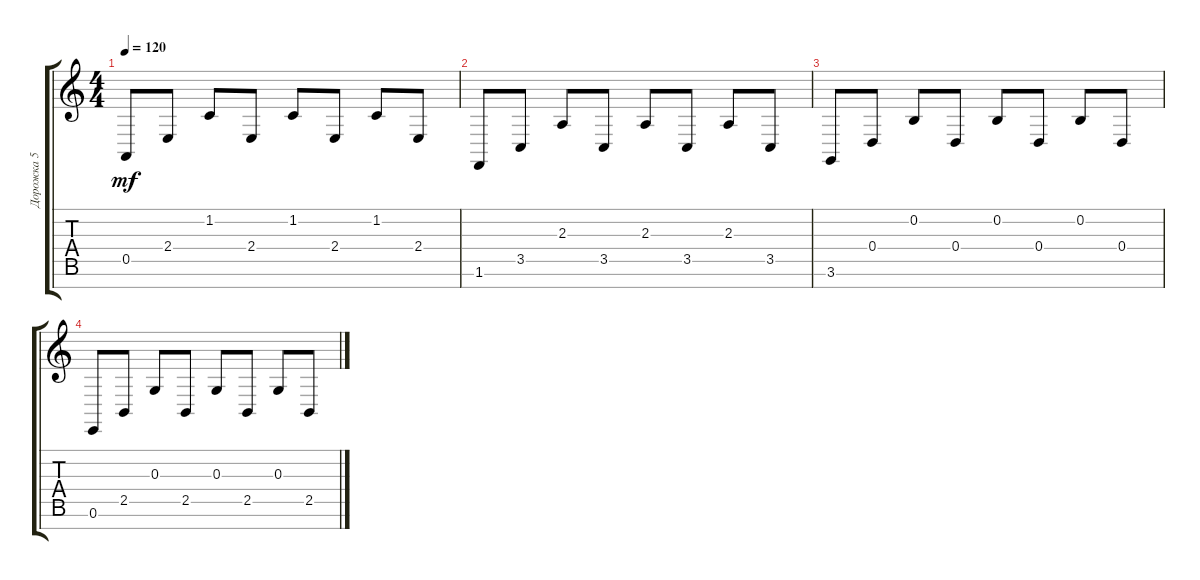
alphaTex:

\track ("Дорожка 5" "Дорожка 5") {instrument acousticgrandpiano}
\staff {score tabs}
\tuning (E4 B3 G3 D3 A2 E2 B1) {hide}
\ts (4 4)
\tempo 120
\clef g2
\ks c
0.5.8{dy mf} 2.4.8 1.2.8 2.4.8 1.2.8 2.4.8 1.2.8 2.4.8 |
1.6.8 3.5.8 2.3.8 3.5.8 2.3.8 3.5.8 2.3.8 3.5.8 |
3.6.8 0.4.8 0.2.8 0.4.8 0.2.8 0.4.8 0.2.8 0.4.8 |
0.6.8 2.5.8 0.3.8 2.5.8 0.3.8 2.5.8 0.3.8 2.5.8
